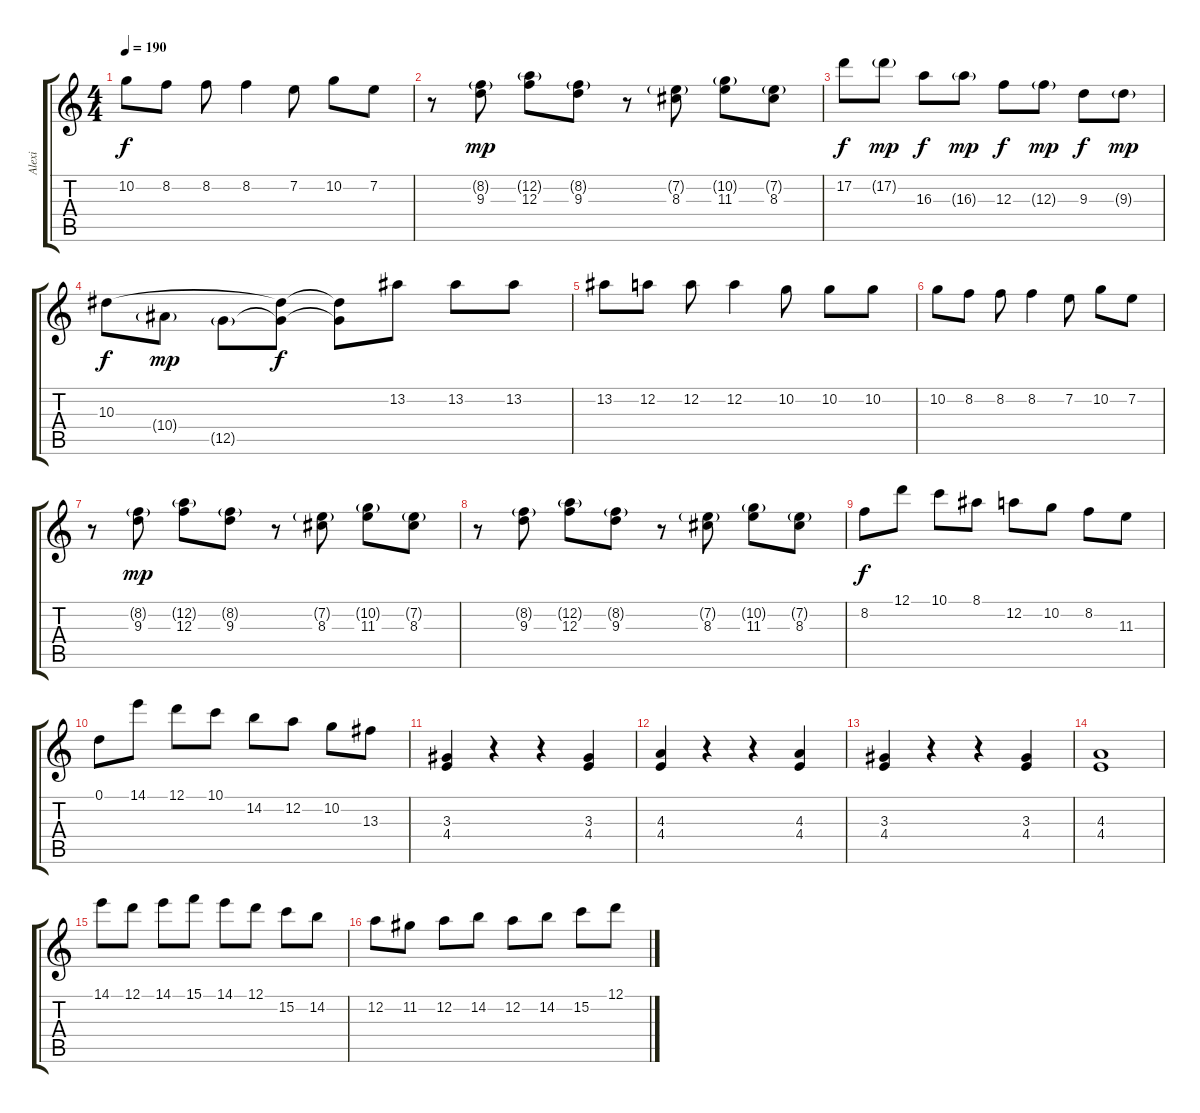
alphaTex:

\track ("Alexi" "Alexi") {instrument distortionguitar}
\staff {score tabs}
\tuning (D4 A3 F3 C3 G2 D2) {hide}
\ts (4 4)
\tempo 190
\clef g2
\ks c
10.2.8{dy f} 8.2.8 8.2.8 8.2.4 7.2.8 10.2.8 7.2.8 |
r.8 (8.2{g} 9.3).8{dy mp} (12.2{g} 12.3).8 (8.2{g} 9.3).8 r.8 (7.2{g} 8.3).8 (10.2{g} 11.3).8 (7.2{g} 8.3).8 |
17.2.8{dy f} 17.2{g}.8{dy mp} 16.3.8{dy f} 16.3{g}.8{dy mp} 12.3.8{dy f} 12.3{g}.8{dy mp} 9.3.8{dy f} 9.3{g}.8{dy mp} |
10.3.8{dy f} 10.4{g}.8{dy mp} 12.5{g}.8 (10.3{t} 12.5{t}).8{dy f} (10.3{t} 12.5{t}).8 13.2.8 13.2.8 13.2.8 |
13.2.8 12.2.8 12.2.8 12.2.4 10.2.8 10.2.8 10.2.8 |
10.2.8 8.2.8 8.2.8 8.2.4 7.2.8 10.2.8 7.2.8 |
r.8 (8.2{g} 9.3).8{dy mp} (12.2{g} 12.3).8 (8.2{g} 9.3).8 r.8 (7.2{g} 8.3).8 (10.2{g} 11.3).8 (7.2{g} 8.3).8 |
r.8 (8.2{g} 9.3).8 (12.2{g} 12.3).8 (8.2{g} 9.3).8 r.8 (7.2{g} 8.3).8 (10.2{g} 11.3).8 (7.2{g} 8.3).8 |
8.2.8{dy f} 12.1.8 10.1.8 8.1.8 12.2.8 10.2.8 8.2.8 11.3.8 |
0.1.8 14.1.8 12.1.8 10.1.8 14.2.8 12.2.8 10.2.8 13.3.8 |
(3.3 4.4).4 r.4 r.4 (3.3 4.4).4 |
(4.3 4.4).4 r.4 r.4 (4.3 4.4).4 |
(3.3 4.4).4 r.4 r.4 (3.3 4.4).4 |
(4.3 4.4).1 |
14.1.8 12.1.8 14.1.8 15.1.8 14.1.8 12.1.8 15.2.8 14.2.8 |
12.2.8 11.2.8 12.2.8 14.2.8 12.2.8 14.2.8 15.2.8 12.1.8
